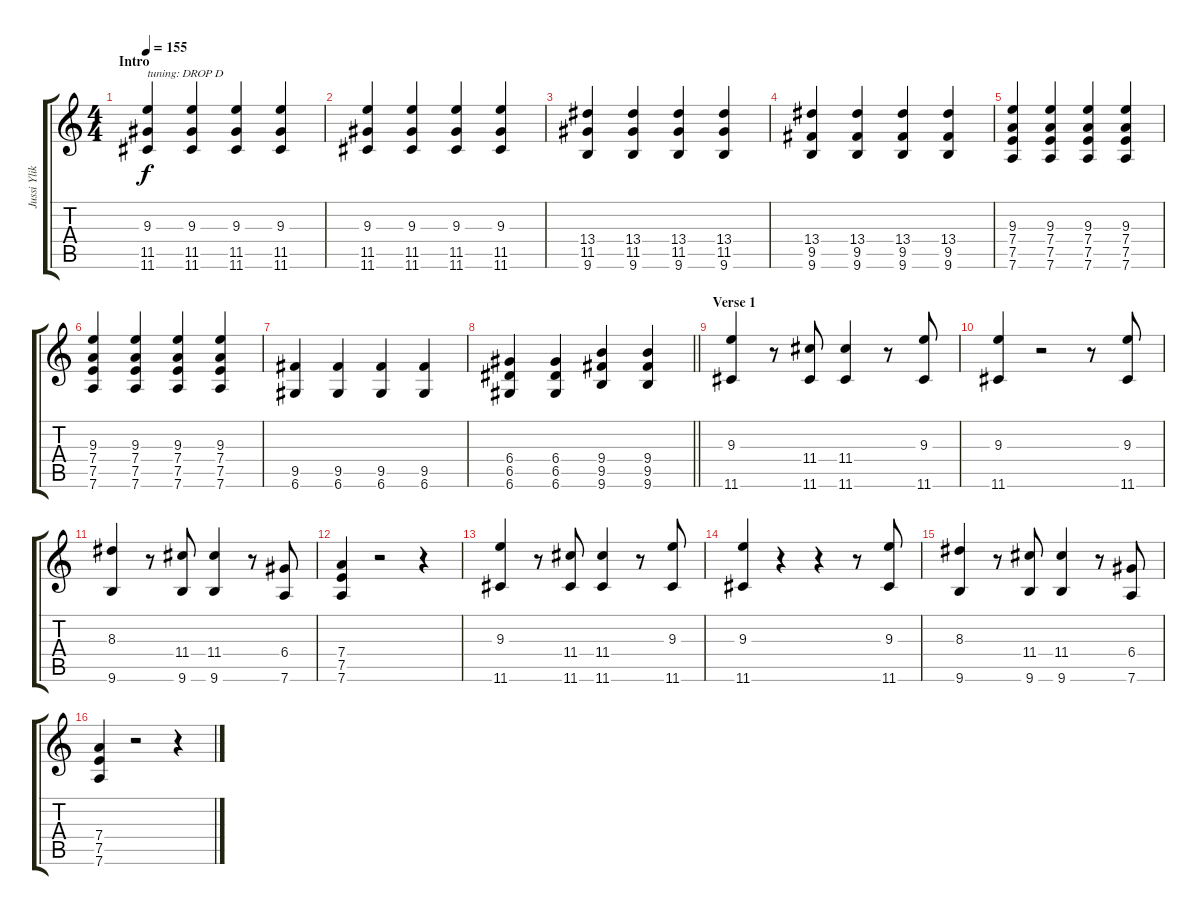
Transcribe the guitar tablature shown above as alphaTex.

\track ("Jussi Ylikoski - Guitar" "Jussi Ylik") {instrument distortionguitar}
\staff {score tabs}
\tuning (E4 B3 G3 D3 A2 D2) {hide}
\ts (4 4)
\section ("" "Intro")
\tempo 155
\clef g2
\ks c
(9.3 11.5 11.6).4{txt "tuning: DROP D" dy f instrument distortionguitar} (9.3 11.5 11.6).4 (9.3 11.5 11.6).4 (9.3 11.5 11.6).4 |
(9.3 11.5 11.6).4 (9.3 11.5 11.6).4 (9.3 11.5 11.6).4 (9.3 11.5 11.6).4 |
(13.4 11.5 9.6).4 (13.4 11.5 9.6).4 (13.4 11.5 9.6).4 (13.4 11.5 9.6).4 |
(13.4 9.5 9.6).4 (13.4 9.5 9.6).4 (13.4 9.5 9.6).4 (13.4 9.5 9.6).4 |
(9.3 7.4 7.5 7.6).4 (9.3 7.4 7.5 7.6).4 (9.3 7.4 7.5 7.6).4 (9.3 7.4 7.5 7.6).4 |
(9.3 7.4 7.5 7.6).4 (9.3 7.4 7.5 7.6).4 (9.3 7.4 7.5 7.6).4 (9.3 7.4 7.5 7.6).4 |
(9.5 6.6).4 (9.5 6.6).4 (9.5 6.6).4 (9.5 6.6).4 |
\barLineRight lightlight
(6.4 6.5 6.6).4 (6.4 6.5 6.6).4 (9.4 9.5 9.6).4 (9.4 9.5 9.6).4 |
\section ("" "Verse 1")
(9.3 11.6).4{volume 12 balance 2} r.8 (11.4 11.6).8 (11.4 11.6).4 r.8 (9.3 11.6).8 |
(9.3 11.6).4 r.2 r.8 (9.3 11.6).8 |
(8.3 9.6).4 r.8 (11.4 9.6).8 (11.4 9.6).4 r.8 (6.4 7.6).8 |
(7.4 7.5 7.6).4 r.2 r.4 |
(9.3 11.6).4 r.8 (11.4 11.6).8 (11.4 11.6).4 r.8 (9.3 11.6).8 |
(9.3 11.6).4 r.4 r.4 r.8 (9.3 11.6).8 |
(8.3 9.6).4 r.8 (11.4 9.6).8 (11.4 9.6).4 r.8 (6.4 7.6).8 |
(7.4 7.5 7.6).4 r.2 r.4
